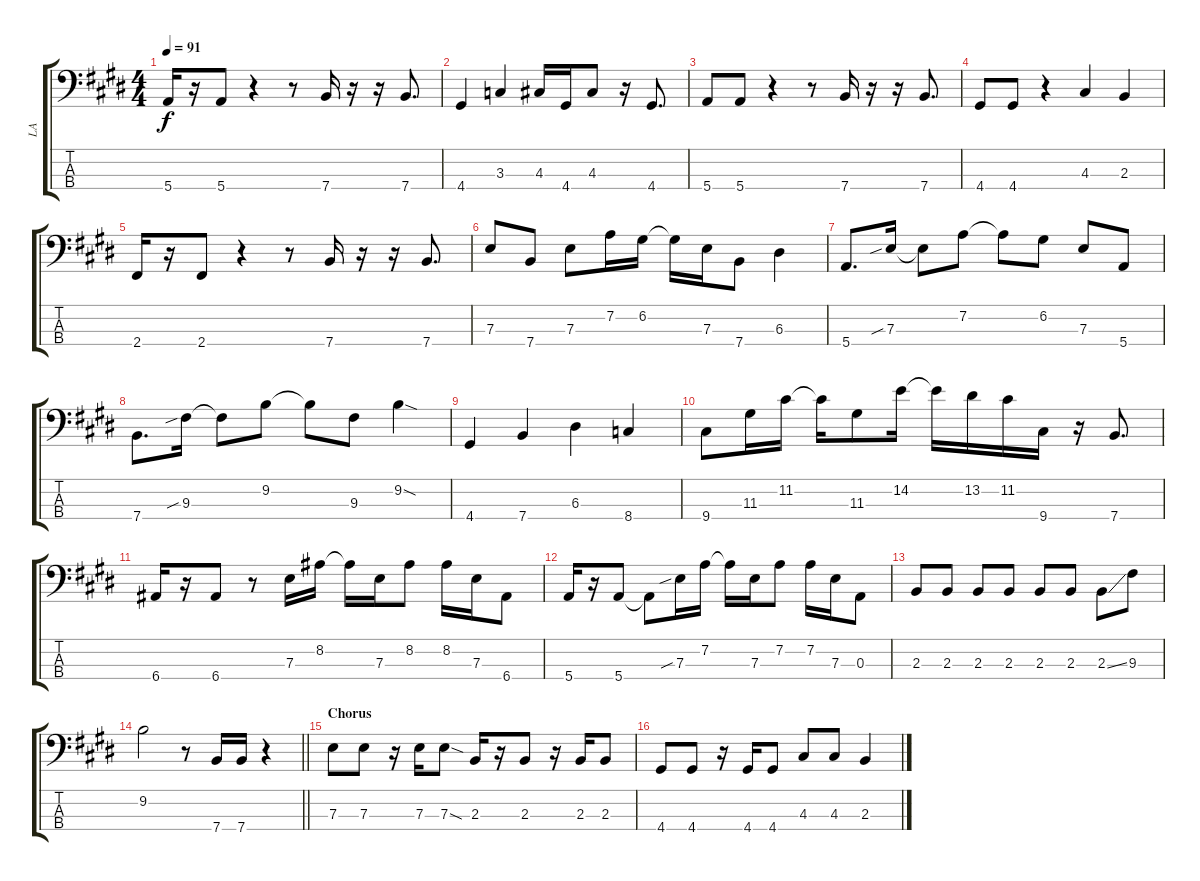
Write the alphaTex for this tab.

\track ("LA" "LA") {instrument electricbassfinger}
\staff {score tabs}
\tuning (G2 D2 A1 E1) {hide}
\ts (4 4)
\tempo 91
\clef f4
\ks c#minor
5.4.16{dy f} r.16 5.4.8 r.4 r.8 7.4.16 r.16 r.16 7.4.8{d} |
4.4.4 3.3.4 4.3.16 4.4.16 4.3.8 r.16 4.4.8{d} |
\ks e
5.4.8 5.4.8 r.4 r.8 7.4.16 r.16 r.16 7.4.8{d} |
\ks c#minor
4.4.8 4.4.8 r.4 4.3.4 2.3.4 |
2.4.16 r.16 2.4.8 r.4 r.8 7.4.16 r.16 r.16 7.4.8{d} |
7.3.8 7.4.8 7.3.8 7.2.16 6.2.16 6.2{t}.16 7.3.16 7.4.8 6.3.4 |
\ks e
5.4.8{d} 7.3{sib}.16 7.3{t}.8 7.2.8 7.2{t}.8 6.2.8 7.3.8 5.4.8 |
\ks c#minor
7.4.8{d} 9.3{sib}.16 9.3{t}.8 9.2.8 9.2{t}.8 9.3.8 9.2{sod}.4 |
4.4.4 7.4.4 6.3.4 8.4.4 |
9.4.8 11.3.16 11.2.16 11.2{t}.16 11.3.8 14.2.16 14.2{t}.16 13.2.16 11.2.16 9.4.16 r.16 7.4.8{d} |
6.4.16 r.16 6.4.8 r.8 7.3.16 8.2.16 8.2{t}.16 7.3.16 8.2.8 8.2.16 7.3.16 6.4.8 |
5.4.16 r.16 5.4.8 5.4{t}.8 7.3{sib}.16 7.2.16 7.2{t}.16 7.3.16 7.2.8 7.2.16 7.3.16 0.3.8 |
2.3.8 2.3.8 2.3.8 2.3.8 2.3.8 2.3.8 2.3{ss}.8 9.3.8 |
\barLineRight lightlight
\ks e
9.2.2 r.8 7.4.16 7.4.16 r.4 |
\section ("" "Chorus")
7.3.8 7.3.8 r.16 7.3.16 7.3{sod}.8 2.3.16 r.16 2.3.8 r.16 2.3.16 2.3.8 |
\ks c#minor
4.4.8 4.4.8 r.16 4.4.16 4.4.8 4.3.8 4.3.8 2.3.4
